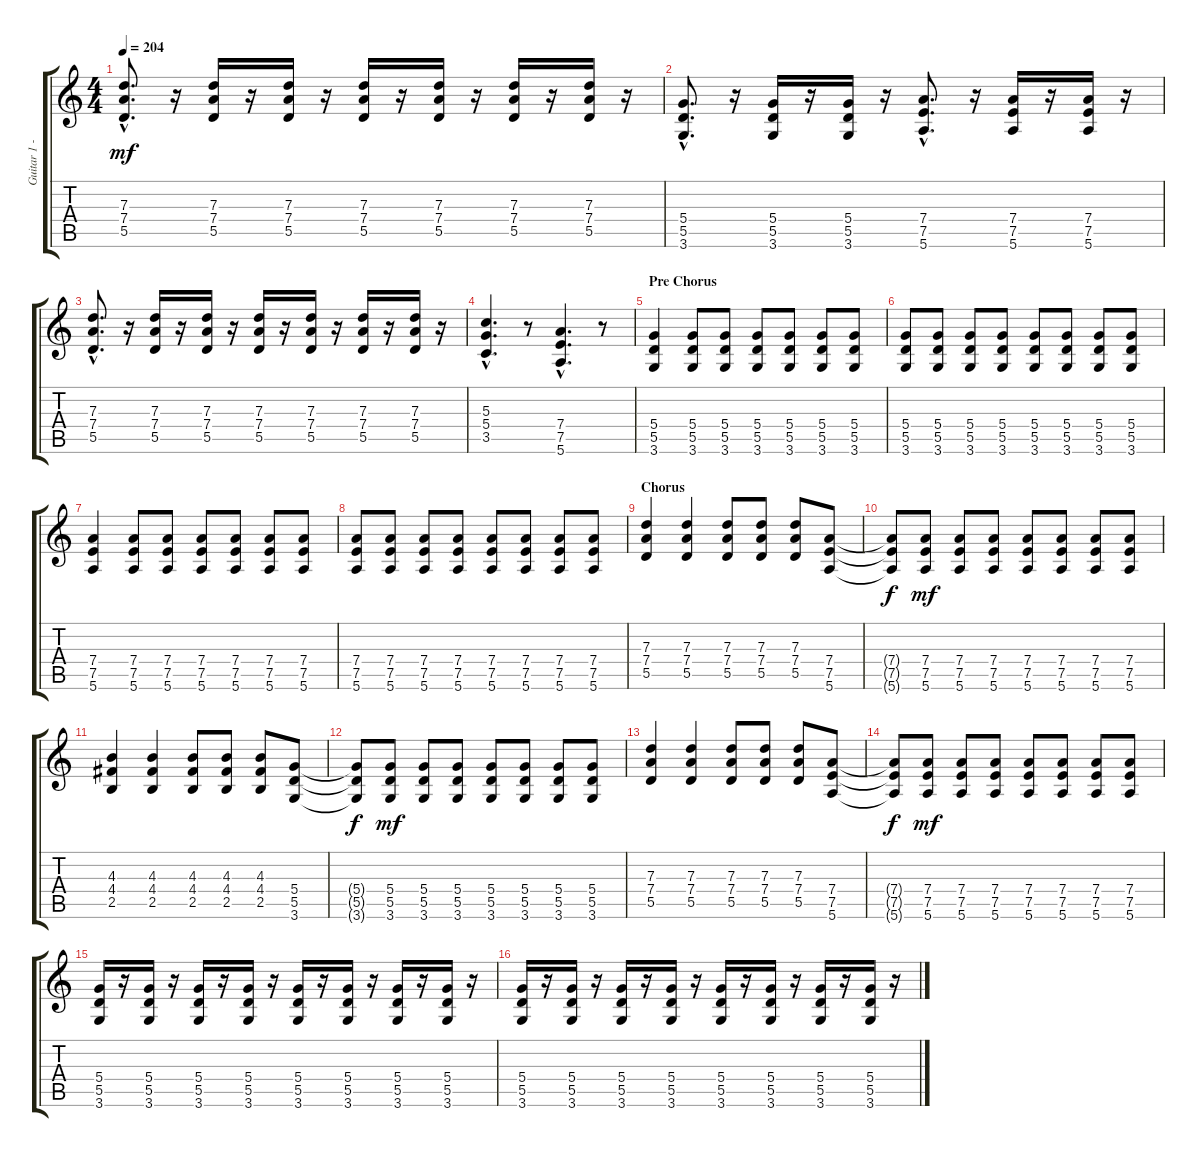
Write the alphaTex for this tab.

\track ("Guitar 1 - Mathias" "Guitar 1 -") {instrument distortionguitar}
\staff {score tabs}
\tuning (E4 B3 G3 D3 A2 E2) {hide}
\ts (4 4)
\tempo 204
\clef g2
\ks c
(7.3{hac} 7.4{hac} 5.5{hac}).8{d dy mf} r.16 (7.3 7.4 5.5).16 r.16 (7.3 7.4 5.5).16 r.16 (7.3 7.4 5.5).16 r.16 (7.3 7.4 5.5).16 r.16 (7.3 7.4 5.5).16 r.16 (7.3 7.4 5.5).16 r.16 |
(5.4{hac} 5.5{hac} 3.6{hac}).8{d} r.16 (5.4 5.5 3.6).16 r.16 (5.4 5.5 3.6).16 r.16 (7.4{hac} 7.5{hac} 5.6{hac}).8{d} r.16 (7.4 7.5 5.6).16 r.16 (7.4 7.5 5.6).16 r.16 |
(7.3{hac} 7.4{hac} 5.5{hac}).8{d} r.16 (7.3 7.4 5.5).16 r.16 (7.3 7.4 5.5).16 r.16 (7.3 7.4 5.5).16 r.16 (7.3 7.4 5.5).16 r.16 (7.3 7.4 5.5).16 r.16 (7.3 7.4 5.5).16 r.16 |
(5.3{hac} 5.4{hac} 3.5{hac}).4{d} r.8 (7.4{hac} 7.5{hac} 5.6{hac}).4{d} r.8 |
\section ("" "Pre Chorus")
(5.4 5.5 3.6).4 (5.4 5.5 3.6).8 (5.4 5.5 3.6).8 (5.4 5.5 3.6).8 (5.4 5.5 3.6).8 (5.4 5.5 3.6).8 (5.4 5.5 3.6).8 |
(5.4 5.5 3.6).8 (5.4 5.5 3.6).8 (5.4 5.5 3.6).8 (5.4 5.5 3.6).8 (5.4 5.5 3.6).8 (5.4 5.5 3.6).8 (5.4 5.5 3.6).8 (5.4 5.5 3.6).8 |
(7.4 7.5 5.6).4 (7.4 7.5 5.6).8 (7.4 7.5 5.6).8 (7.4 7.5 5.6).8 (7.4 7.5 5.6).8 (7.4 7.5 5.6).8 (7.4 7.5 5.6).8 |
(7.4 7.5 5.6).8 (7.4 7.5 5.6).8 (7.4 7.5 5.6).8 (7.4 7.5 5.6).8 (7.4 7.5 5.6).8 (7.4 7.5 5.6).8 (7.4 7.5 5.6).8 (7.4 7.5 5.6).8 |
\section ("" "Chorus")
(7.3 7.4 5.5).4 (7.3 7.4 5.5).4 (7.3 7.4 5.5).8 (7.3 7.4 5.5).8 (7.3 7.4 5.5).8 (7.4 7.5 5.6).8 |
(7.4{t} 7.5{t} 5.6{t}).8{dy f} (7.4 7.5 5.6).8{dy mf} (7.4 7.5 5.6).8 (7.4 7.5 5.6).8 (7.4 7.5 5.6).8 (7.4 7.5 5.6).8 (7.4 7.5 5.6).8 (7.4 7.5 5.6).8 |
(4.3 4.4 2.5).4 (4.3 4.4 2.5).4 (4.3 4.4 2.5).8 (4.3 4.4 2.5).8 (4.3 4.4 2.5).8 (5.4 5.5 3.6).8 |
(5.4{t} 5.5{t} 3.6{t}).8{dy f} (5.4 5.5 3.6).8{dy mf} (5.4 5.5 3.6).8 (5.4 5.5 3.6).8 (5.4 5.5 3.6).8 (5.4 5.5 3.6).8 (5.4 5.5 3.6).8 (5.4 5.5 3.6).8 |
(7.3 7.4 5.5).4 (7.3 7.4 5.5).4 (7.3 7.4 5.5).8 (7.3 7.4 5.5).8 (7.3 7.4 5.5).8 (7.4 7.5 5.6).8 |
(7.4{t} 7.5{t} 5.6{t}).8{dy f} (7.4 7.5 5.6).8{dy mf} (7.4 7.5 5.6).8 (7.4 7.5 5.6).8 (7.4 7.5 5.6).8 (7.4 7.5 5.6).8 (7.4 7.5 5.6).8 (7.4 7.5 5.6).8 |
(5.4 5.5 3.6).16 r.16 (5.4 5.5 3.6).16 r.16 (5.4 5.5 3.6).16 r.16 (5.4 5.5 3.6).16 r.16 (5.4 5.5 3.6).16 r.16 (5.4 5.5 3.6).16 r.16 (5.4 5.5 3.6).16 r.16 (5.4 5.5 3.6).16 r.16 |
(5.4 5.5 3.6).16 r.16 (5.4 5.5 3.6).16 r.16 (5.4 5.5 3.6).16 r.16 (5.4 5.5 3.6).16 r.16 (5.4 5.5 3.6).16 r.16 (5.4 5.5 3.6).16 r.16 (5.4 5.5 3.6).16 r.16 (5.4 5.5 3.6).16 r.16
